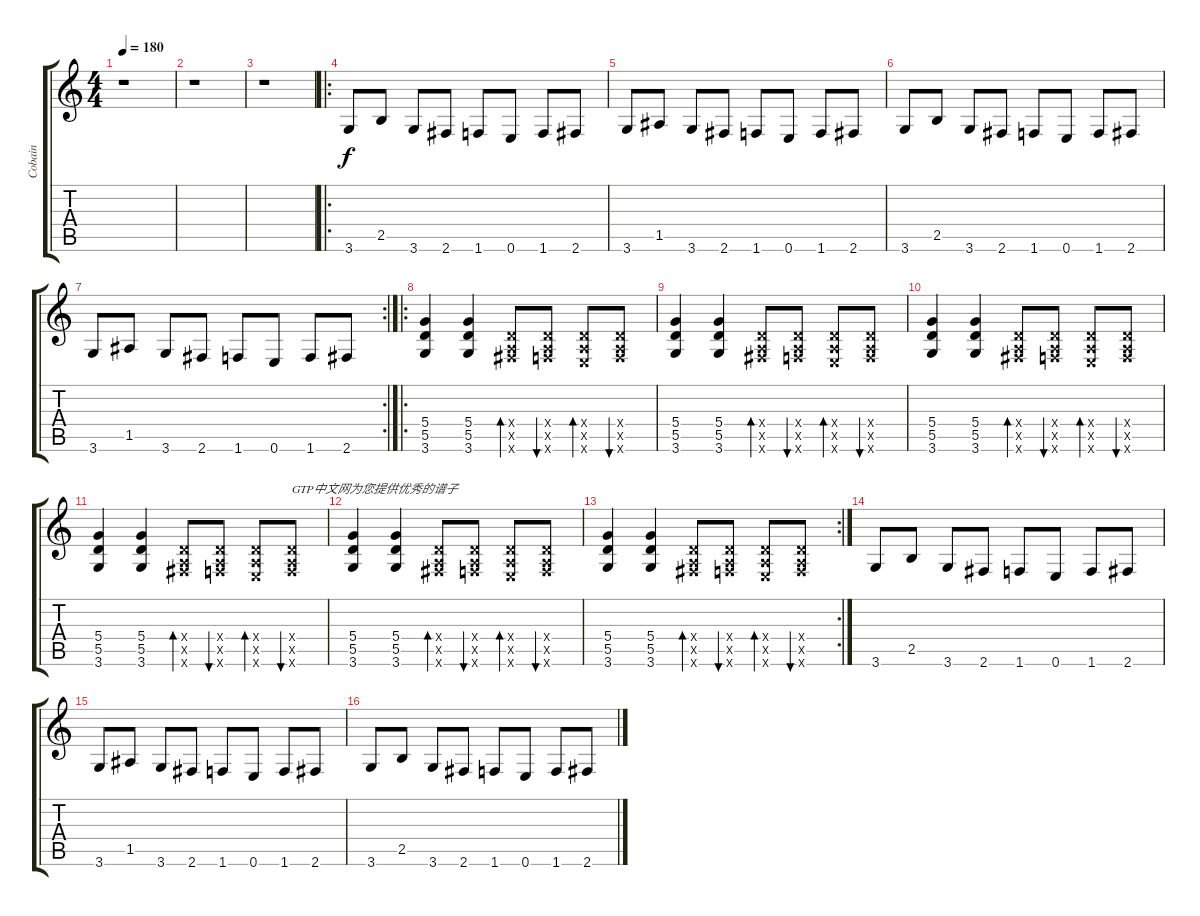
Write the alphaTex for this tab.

\track ("Cobain" "Cobain") {instrument distortionguitar}
\staff {score tabs}
\tuning (E4 B3 G3 D3 A2 E2) {hide}
\ts (4 4)
\tempo 180
\clef g2
\ks c
r.1{dy f instrument distortionguitar} |
r.1 |
r.1 |
\ro
3.6.8 2.5.8 3.6.8 2.6.8 1.6.8 0.6.8 1.6.8 2.6.8 |
3.6.8 1.5.8 3.6.8 2.6.8 1.6.8 0.6.8 1.6.8 2.6.8 |
3.6.8 2.5.8 3.6.8 2.6.8 1.6.8 0.6.8 1.6.8 2.6.8 |
\rc 2
3.6.8 1.5.8 3.6.8 2.6.8 1.6.8 0.6.8 1.6.8 2.6.8 |
\ro
(5.4 5.5 3.6).4 (5.4 5.5 3.6).4 (0.4{x} 0.5{x} 2.6{x}).8{bd 120} (0.4{x} 0.5{x} 1.6{x}).8{bu 120} (0.4{x} 0.5{x} 0.6{x}).8{bd 120} (0.4{x} 0.5{x} 1.6{x}).8{bu 120} |
(5.4 5.5 3.6).4 (5.4 5.5 3.6).4 (0.4{x} 0.5{x} 2.6{x}).8{bd 120} (0.4{x} 0.5{x} 1.6{x}).8{bu 120} (0.4{x} 0.5{x} 0.6{x}).8{bd 120} (0.4{x} 0.5{x} 1.6{x}).8{bu 120} |
(5.4 5.5 3.6).4 (5.4 5.5 3.6).4 (0.4{x} 0.5{x} 2.6{x}).8{bd 120} (0.4{x} 0.5{x} 1.6{x}).8{bu 120} (0.4{x} 0.5{x} 0.6{x}).8{bd 120} (0.4{x} 0.5{x} 1.6{x}).8{bu 120} |
(5.4 5.5 3.6).4 (5.4 5.5 3.6).4 (0.4{x} 0.5{x} 2.6{x}).8{bd 120} (0.4{x} 0.5{x} 1.6{x}).8{bu 120} (0.4{x} 0.5{x} 0.6{x}).8{bd 120} (0.4{x} 0.5{x} 1.6{x}).8{bu 120 txt "GTP中文网为您提供优秀的谱子"} |
(5.4 5.5 3.6).4 (5.4 5.5 3.6).4 (0.4{x} 0.5{x} 2.6{x}).8{bd 120} (0.4{x} 0.5{x} 1.6{x}).8{bu 120} (0.4{x} 0.5{x} 0.6{x}).8{bd 120} (0.4{x} 0.5{x} 1.6{x}).8{bu 120} |
\rc 2
(5.4 5.5 3.6).4 (5.4 5.5 3.6).4 (0.4{x} 0.5{x} 2.6{x}).8{bd 120} (0.4{x} 0.5{x} 1.6{x}).8{bu 120} (0.4{x} 0.5{x} 0.6{x}).8{bd 120} (0.4{x} 0.5{x} 1.6{x}).8{bu 120} |
3.6.8 2.5.8 3.6.8 2.6.8 1.6.8 0.6.8 1.6.8 2.6.8 |
3.6.8 1.5.8 3.6.8 2.6.8 1.6.8 0.6.8 1.6.8 2.6.8 |
3.6.8 2.5.8 3.6.8 2.6.8 1.6.8 0.6.8 1.6.8 2.6.8
